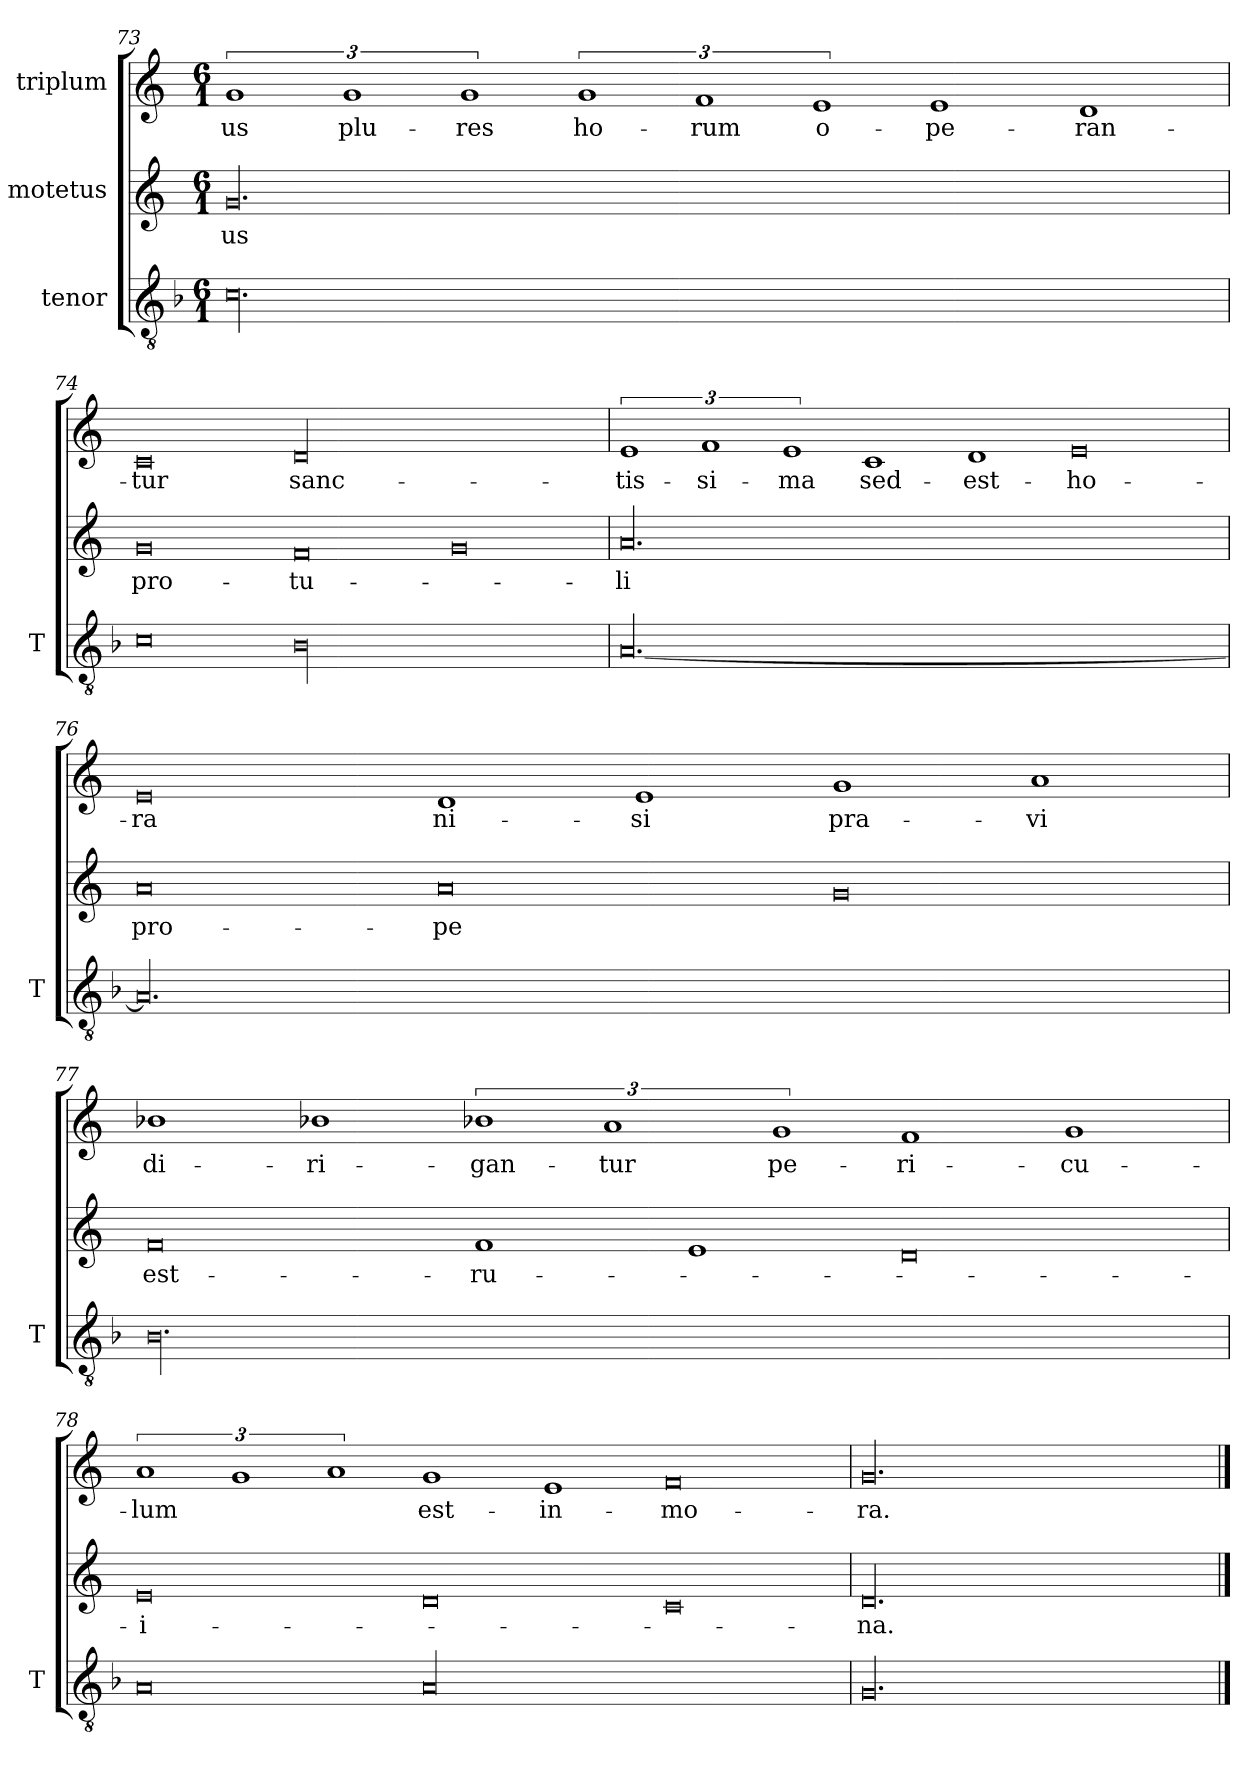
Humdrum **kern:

**kern	**kern	**text	**kern	**text
*part3	*part2	*part2	*part1	*part1
*staff3	*staff2	*staff2	*staff1	*staff1
*I"tenor	*I"motetus	*	*I"triplum	*
*I'T	*	*	*	*
*clefGv2	*clefG2	*	*clefG2	*
*k[b-]	*k[]	*	*k[]	*
*F:	*C:	*	*C:	*
*M6/1	*M6/1	*	*M6/1	*
=73	=73	=73	=73	=73
00.c\	00.g/	-us	3%2g/	-us
.	.	.	3%2g/	plu-
.	.	.	3%2g/	-res
.	.	.	3%2g/	ho-
.	.	.	3%2f/	-rum
.	.	.	3%2e/	o-
.	.	.	1e/	-pe-
.	.	.	1d/	-ran-
=74	=74	=74	=74	=74
0c\	0g/	pro-	0c/	-tur
00B-\	0f/	-tu-	00d/	sanc-
.	0g/	.	.	.
!!LO:LB:g=z
=75	=75	=75	=75	=75
[00.A/	00.a/	-li	3%2e/	-tis-
.	.	.	3%2f/	-si-
.	.	.	3%2e/	-ma
.	.	.	1c/	sed-
.	.	.	1d/	est-
.	.	.	0e/	ho-
=76	=76	=76	=76	=76
00.A/]	0a/	pro-	0e/	-ra
.	0a/	-pe	1d/	ni-
.	.	.	1e/	-si
.	0g/	.	1g/	pra-
.	.	.	1a/	-vi
!!LO:PB:g=z
=77	=77	=77	=77	=77
00.B-\	0f/	est-	1b-X\	di-
.	.	.	1b-Xi\	-ri-
.	1f/	ru-	3%2b-Xi\	-gan-
.	.	.	3%2a/	-tur
.	1e/	.	.	.
.	.	.	3%2g/	pe-
.	0d/	.	1f/	-ri-
.	.	.	1g/	-cu-
=78	=78	=78	=78	=78
0A/	0e/	-i-	3%2a/	-lum
.	.	.	3%2g/	.
.	.	.	3%2a/	.
00A/	0d/	.	1g/	est-
.	.	.	1e/	in-
.	0ci/	.	0fi/	mo-
=79	=79	=79	=79	=79
00.G/	00.d/	-na.	00.g/	-ra.
==	==	==	==	==
*-	*-	*-	*-	*-
